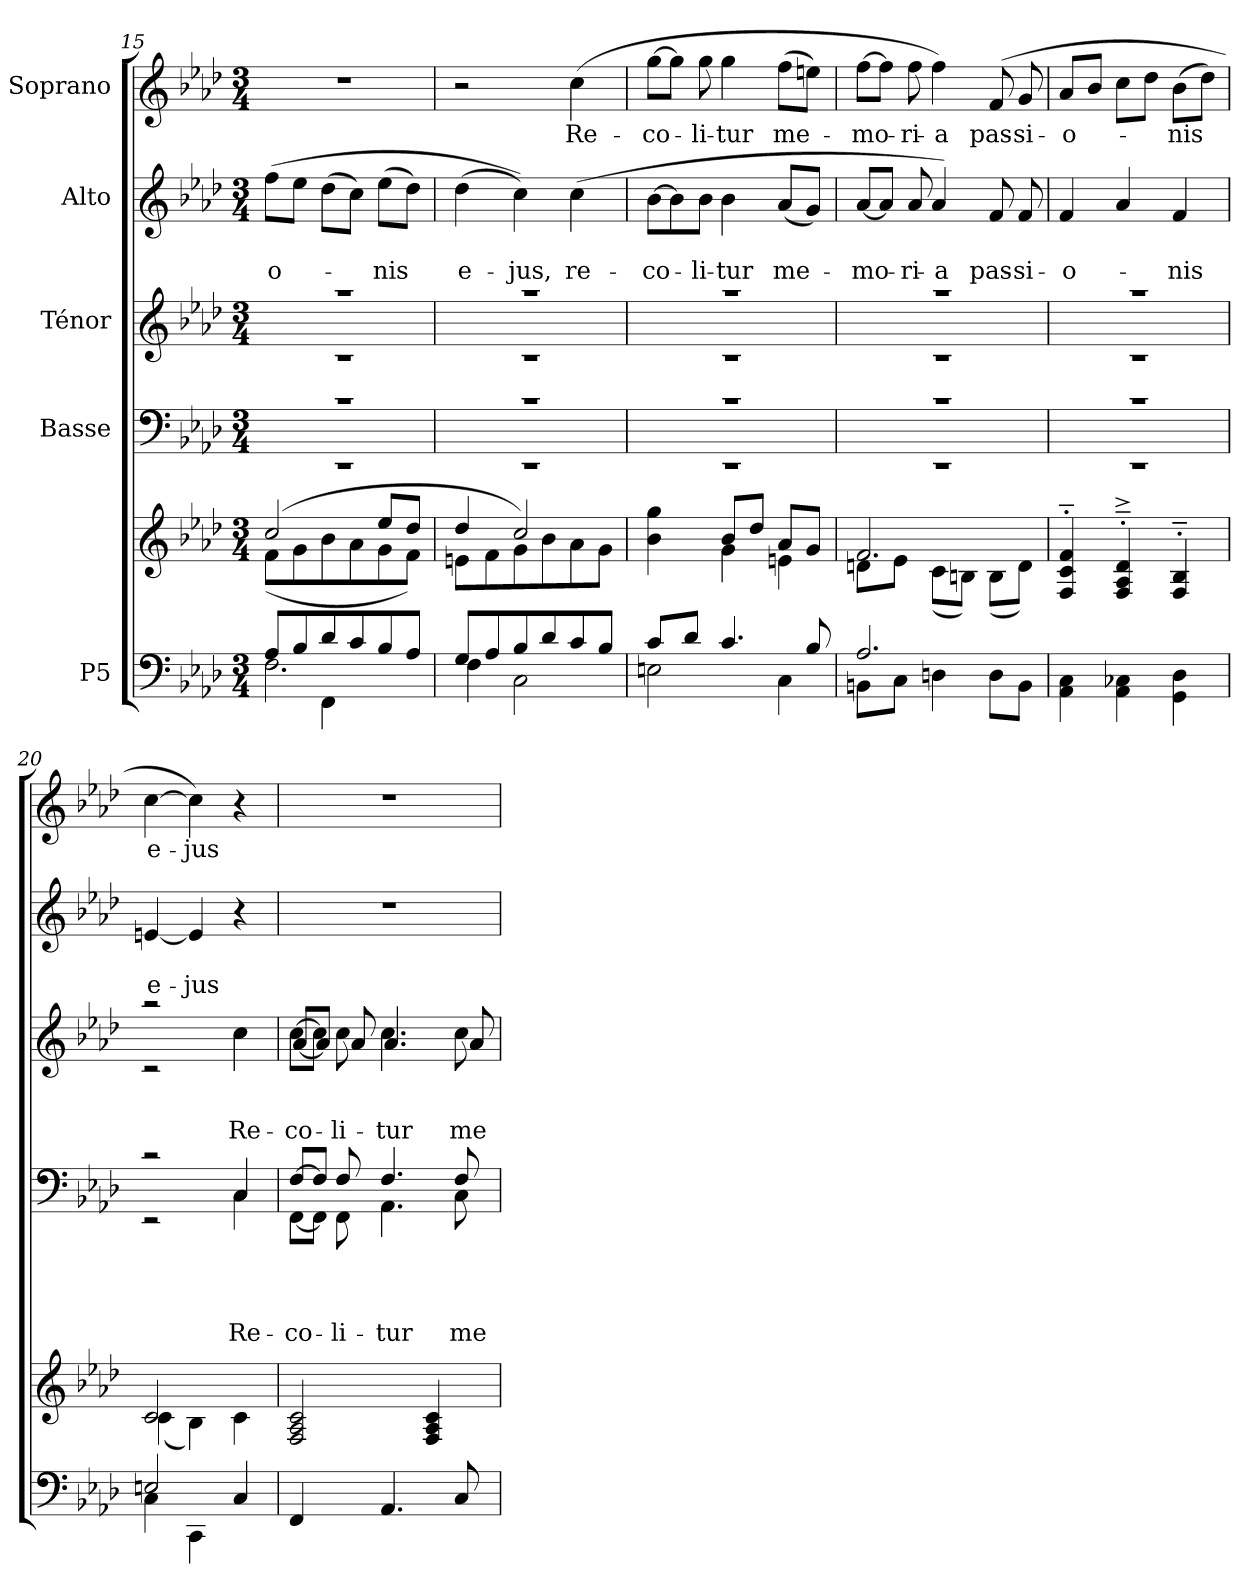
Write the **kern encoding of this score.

**kern	**kern	**kern	**text	**text	**text	**text	**kern	**text	**text	**text	**kern	**text	**text	**kern	**text
*part5	*part5	*part4	*part4	*part4	*part4	*part4	*part3	*part3	*part3	*part3	*part2	*part2	*part2	*part1	*part1
*staff6	*staff5	*staff4	*staff4	*staff4	*staff4	*staff4	*staff3	*staff3	*staff3	*staff3	*staff2	*staff2	*staff2	*staff1	*staff1
*I"P5	*	*I"Basse	*	*	*	*	*I"Ténor	*	*	*	*I"Alto	*	*	*I"Soprano	*
*clefF4	*clefG2	*clefF4	*	*	*	*	*clefG2	*	*	*	*clefG2	*	*	*clefG2	*
*	*	*	*	*	*	*	*ITrd7c12	*	*	*	*	*	*	*	*
*k[b-e-a-d-]	*k[b-e-a-d-]	*k[b-e-a-d-]	*	*	*	*	*k[b-e-a-d-]	*	*	*	*k[b-e-a-d-]	*	*	*k[b-e-a-d-]	*
*A-:	*A-:	*A-:	*	*	*	*	*A-:	*	*	*	*A-:	*	*	*A-:	*
*M3/4	*M3/4	*M3/4	*	*	*	*	*M3/4	*	*	*	*M3/4	*	*	*M3/4	*
=15	=15	=15	=15	=15	=15	=15	=15	=15	=15	=15	=15	=15	=15	=15	=15
*^	*^	*^	*	*	*	*	*^	*	*	*	*	*	*	*	*
*	*^	*	*^	*	*	*	*	*	*	*	*	*	*	*	*	*	*	*	*
!	!	!	!	!	!	!LO:N:vis=1	!LO:N:vis=1	!	!	!	!	!LO:N:vis=1	!LO:N:vis=1	!	!	!	!	!	!LO:LY:b	!LO:N:vis=1	!
8A-/L	4ryy	2.F\	(>2cc/	(<8f\L	2.ryy	2.rc	2.rEE	.	.	.	.	2.raa	2.rc	.	.	.	(>8ff\L	.	-o-	2.r	.
8B-/	.	.	.	8g\	.	.	.	.	.	.	.	.	.	.	.	.	8ee-\J	.	.	.	.
8d-/	4FF\	.	.	8b-\	.	.	.	.	.	.	.	.	.	.	.	.	(>8dd-\L	.	.	.	.
8c/	.	.	.	8a-\	.	.	.	.	.	.	.	.	.	.	.	.	8cc\J)	.	.	.	.
!	!	!	!	!	!	!	!	!	!	!	!	!	!	!	!	!	!	!	!LO:LY:b	!	!
8B-/	4ryy	.	8ee-/L	8g\	.	.	.	.	.	.	.	.	.	.	.	.	(>8ee-\L	.	-nis	.	.
8A-/J	.	.	8dd-/J	8f\J)	.	.	.	.	.	.	.	.	.	.	.	.	8dd-\J)	.	.	.	.
=16	=16	=16	=16	=16	=16	=16	=16	=16	=16	=16	=16	=16	=16	=16	=16	=16	=16	=16	=16	=16	=16
!	!	!	!	!	!	!LO:N:vis=1	!LO:N:vis=1	!	!	!	!	!LO:N:vis=1	!LO:N:vis=1	!	!	!	!	!	!LO:LY:b	!	!
8G/L	4F\	2.ryy	4dd-/	8en\L	2.ryy	2.rc	2.rEE	.	.	.	.	2.raa	2.rc	.	.	.	(>4dd-\	.	e-	2r	.
8A-/	.	.	.	8f\	.	.	.	.	.	.	.	.	.	.	.	.	.	.	.	.	.
!	!	!	!	!	!	!	!	!	!	!	!	!	!	!	!	!	!	!	!LO:LY:b	!	!
8B-/	2C\	.	2cc/)	8g\	.	.	.	.	.	.	.	.	.	.	.	.	4cc\))	.	-jus,	.	.
8d-/	.	.	.	8b-\	.	.	.	.	.	.	.	.	.	.	.	.	.	.	.	.	.
!	!	!	!	!	!	!	!	!	!	!	!	!	!	!	!	!	!	!	!LO:LY:b	!	!LO:LY:b
8c/	.	.	.	8a-\	.	.	.	.	.	.	.	.	.	.	.	.	(>4cc\	.	re-	(>4cc\	Re-
8B-/J	.	.	.	8g\J	.	.	.	.	.	.	.	.	.	.	.	.	.	.	.	.	.
=17	=17	=17	=17	=17	=17	=17	=17	=17	=17	=17	=17	=17	=17	=17	=17	=17	=17	=17	=17	=17	=17
!	!	!	!	!	!	!LO:N:vis=1	!LO:N:vis=1	!	!	!	!	!LO:N:vis=1	!LO:N:vis=1	!	!	!	!	!	!	!	!
*	*	*	*	*	*	*	*	*	*	*	*	*	*	*	*	*	*Xtuplet	*	*	*	*
!	!	!	!	!	!	!	!	!	!	!	!	!	!	!	!	!	!	!	!LO:LY:b	!	!
*	*	*	*	*	*	*	*	*	*	*	*	*	*	*	*	*	*	*	*	*Xtuplet	*
!	!	!	!	!	!	!	!	!	!	!	!	!	!	!	!	!	!	!	!	!	!LO:LY:b
8c/L	2En\	2.ryy	4b-\ 4gg\	4ryy	2.ryy	2.rc	2.rEE	.	.	.	.	2.raa	2.rc	.	.	.	[>12b-\L	.	-co-	[>12gg\L	-co-
.	.	.	.	.	.	.	.	.	.	.	.	.	.	.	.	.	12b-\]	.	.	12gg\J]	.
8d-/J	.	.	.	.	.	.	.	.	.	.	.	.	.	.	.	.	.	.	.	.	.
!	!	!	!	!	!	!	!	!	!	!	!	!	!	!	!	!	!	!	!LO:LY:b	!	!LO:LY:b
.	.	.	.	.	.	.	.	.	.	.	.	.	.	.	.	.	12b-\J	.	-li-	12gg\	-li-
!	!	!	!	!	!	!	!	!	!	!	!	!	!	!	!	!	!	!	!LO:LY:b	!	!LO:LY:b
4.c/	.	.	8b-/L	4g\	.	.	.	.	.	.	.	.	.	.	.	.	4b-\	.	-tur	4gg\	-tur
.	.	.	8dd-/J	.	.	.	.	.	.	.	.	.	.	.	.	.	.	.	.	.	.
!	!	!	!	!	!	!	!	!	!	!	!	!	!	!	!	!	!	!	!LO:LY:b	!	!LO:LY:b
.	4C\	.	8a-/L	4en\	.	.	.	.	.	.	.	.	.	.	.	.	(<8a-/L	.	me-	(>8ff\L	me-
8B-/	.	.	8g/J	.	.	.	.	.	.	.	.	.	.	.	.	.	8g/J)	.	.	8een\J)	.
=18	=18	=18	=18	=18	=18	=18	=18	=18	=18	=18	=18	=18	=18	=18	=18	=18	=18	=18	=18	=18	=18
!	!	!	!	!	!	!LO:N:vis=1	!LO:N:vis=1	!	!	!	!	!LO:N:vis=1	!LO:N:vis=1	!	!	!	!	!	!LO:LY:b	!	!LO:LY:b
2.A-/	8BBn\L	2.ryy	2.f/	8dn\L	2.ryy	2.rc	2.rEE	.	.	.	.	2.raa	2.rc	.	.	.	[<12a-/L	.	-mo-	[>12ff\L	-mo-
.	.	.	.	.	.	.	.	.	.	.	.	.	.	.	.	.	12a-/J]	.	.	12ff\J]	.
.	8C\J	.	.	8e-\J	.	.	.	.	.	.	.	.	.	.	.	.	.	.	.	.	.
!	!	!	!	!	!	!	!	!	!	!	!	!	!	!	!	!	!	!	!LO:LY:b	!	!LO:LY:b
.	.	.	.	.	.	.	.	.	.	.	.	.	.	.	.	.	12a-/	.	-ri-	12ff\	-ri-
!	!	!	!	!	!	!	!	!	!	!	!	!	!	!	!	!	!	!	!LO:LY:b	!	!LO:LY:b
.	4Dn\	.	.	(<8c\L	.	.	.	.	.	.	.	.	.	.	.	.	4a-/)	.	-a	4ff\)	-a
.	.	.	.	8Bn\J)	.	.	.	.	.	.	.	.	.	.	.	.	.	.	.	.	.
!	!	!	!	!	!	!	!	!	!	!	!	!	!	!	!	!	!	!	!LO:LY:b	!	!LO:LY:b
.	8D\L	.	.	(<8B\L	.	.	.	.	.	.	.	.	.	.	.	.	8f/	.	pas-	(>8f/	pas-
!	!	!	!	!	!	!	!	!	!	!	!	!	!	!	!	!	!	!	!LO:LY:b	!	!LO:LY:b
.	8BB\J	.	.	8d\J)	.	.	.	.	.	.	.	.	.	.	.	.	8f/	.	-si-	8g/	-si-
!!LO:PB:g=z
=19	=19	=19	=19	=19	=19	=19	=19	=19	=19	=19	=19	=19	=19	=19	=19	=19	=19	=19	=19	=19	=19
!	!	!	!	!	!	!LO:N:vis=1	!LO:N:vis=1	!	!	!	!	!LO:N:vis=1	!LO:N:vis=1	!	!	!	!	!	!LO:LY:b	!	!LO:LY:b
4AA-\ 4C\	2.ryy	2.ryy	4F/'>~> 4c/'>~> 4f/'>~>	2.ryy	2.ryy	2.rc	2.rEE	.	.	.	.	2.raa	2.rc	.	.	.	4f/	.	-o-	8a-/L	-o-
.	.	.	.	.	.	.	.	.	.	.	.	.	.	.	.	.	.	.	.	8b-/J	.
4AA-\ 4C-X\	.	.	4F/'>~>^< 4A-/'>~>^< 4d-/'>~>^<	.	.	.	.	.	.	.	.	.	.	.	.	.	4a-/	.	.	8cc\L	.
.	.	.	.	.	.	.	.	.	.	.	.	.	.	.	.	.	.	.	.	8dd-\J	.
!	!	!	!	!	!	!	!	!	!	!	!	!	!	!	!	!	!	!	!LO:LY:b	!	!LO:LY:b
4GG\ 4D-\	.	.	4F/'>~> 4B-/'>~>	.	.	.	.	.	.	.	.	.	.	.	.	.	4f/	.	-nis	(>8b-\L	-nis
.	.	.	.	.	.	.	.	.	.	.	.	.	.	.	.	.	.	.	.	8dd-\J)	.
=20	=20	=20	=20	=20	=20	=20	=20	=20	=20	=20	=20	=20	=20	=20	=20	=20	=20	=20	=20	=20	=20
!	!	!	!	!	!	!	!	!	!	!	!	!	!	!	!	!	!	!	!LO:LY:b	!	!LO:LY:b
2En/	4C\	2.ryy	2c/	(<4c\	2ryy	2rc	2rEE	.	.	.	.	2raa	2rc	.	.	.	[<4en/	.	e-	[>4cc\	e-
!	!	!	!	!	!	!	!	!	!	!	!	!	!	!	!	!	!	!	!LO:LY:b	!	!LO:LY:b
.	4CC\	.	.	4B-\)	.	.	.	.	.	.	.	.	.	.	.	.	4e/]	.	-jus	4cc\])	-jus
!	!	!	!	!	!	!	!	!	!	!	!LO:LY:b	!	!	!	!	!LO:LY:b	!	!	!	!	!
4C/	4ryy	.	4ryy	4c\	4ryy	4C/	4C\	.	.	.	Re-	4c\	4c\	.	.	Re-	4r	.	.	4r	.
=21	=21	=21	=21	=21	=21	=21	=21	=21	=21	=21	=21	=21	=21	=21	=21	=21	=21	=21	=21	=21	=21
*	*	*	*	*	*	*Xtuplet	*	*	*	*	*	*	*	*	*	*	*	*	*	*	*
!	!	!	!	!	!	!	!	!	!	!	!LO:LY:b	!	!	!	!	!	!	!	!	!	!
*	*	*	*	*	*	*	*	*	*	*	*	*Xtuplet	*	*	*	*	*	*	*	*	*
!	!	!	!	!	!	!	!	!	!	!	!	!	!	!	!	!LO:LY:b	!LO:N:vis=1	!	!	!LO:N:vis=1	!
2.ryy	4FF/	2.ryy	2.ryy	2F/ 2A-/ 2c/	2.ryy	[<12F/L	[>12FF\L	.	.	.	-co-	[>12c\L	[<12A-/L	.	.	-co-	2.r	.	.	2.r	.
.	.	.	.	.	.	12F/J]	12FF\J]	.	.	.	.	12c\J]	12A-/J]	.	.	.	.	.	.	.	.
!	!	!	!	!	!	!	!	!	!	!	!LO:LY:b	!	!	!	!	!LO:LY:b	!	!	!	!	!
.	.	.	.	.	.	12F/	12FF\	.	.	.	-li-	12c\	12A-/	.	.	-li-	.	.	.	.	.
!	!	!	!	!	!	!	!	!	!	!	!LO:LY:b	!	!	!	!	!LO:LY:b	!	!	!	!	!
.	4.AA-/	.	.	.	.	4.F/	4.AA-\	.	.	.	-tur	4.c\	4.A-/	.	.	-tur	.	.	.	.	.
.	.	.	.	4F/ 4A-/ 4c/	.	.	.	.	.	.	.	.	.	.	.	.	.	.	.	.	.
!	!	!	!	!	!	!	!	!	!	!	!LO:LY:b	!	!	!	!	!LO:LY:b	!	!	!	!	!
.	8C/	.	.	.	.	8F/	8C\	.	.	.	me-	8c\	8A-/	.	.	me-	.	.	.	.	.
*v	*v	*v	*	*	*	*v	*v	*	*	*	*	*v	*v	*	*	*	*	*	*	*	*
*	*v	*v	*v	*	*	*	*	*	*	*	*	*	*	*	*	*	*
=	=	=	=	=	=	=	=	=	=	=	=	=	=	=	=
*-	*-	*-	*-	*-	*-	*-	*-	*-	*-	*-	*-	*-	*-	*-	*-
